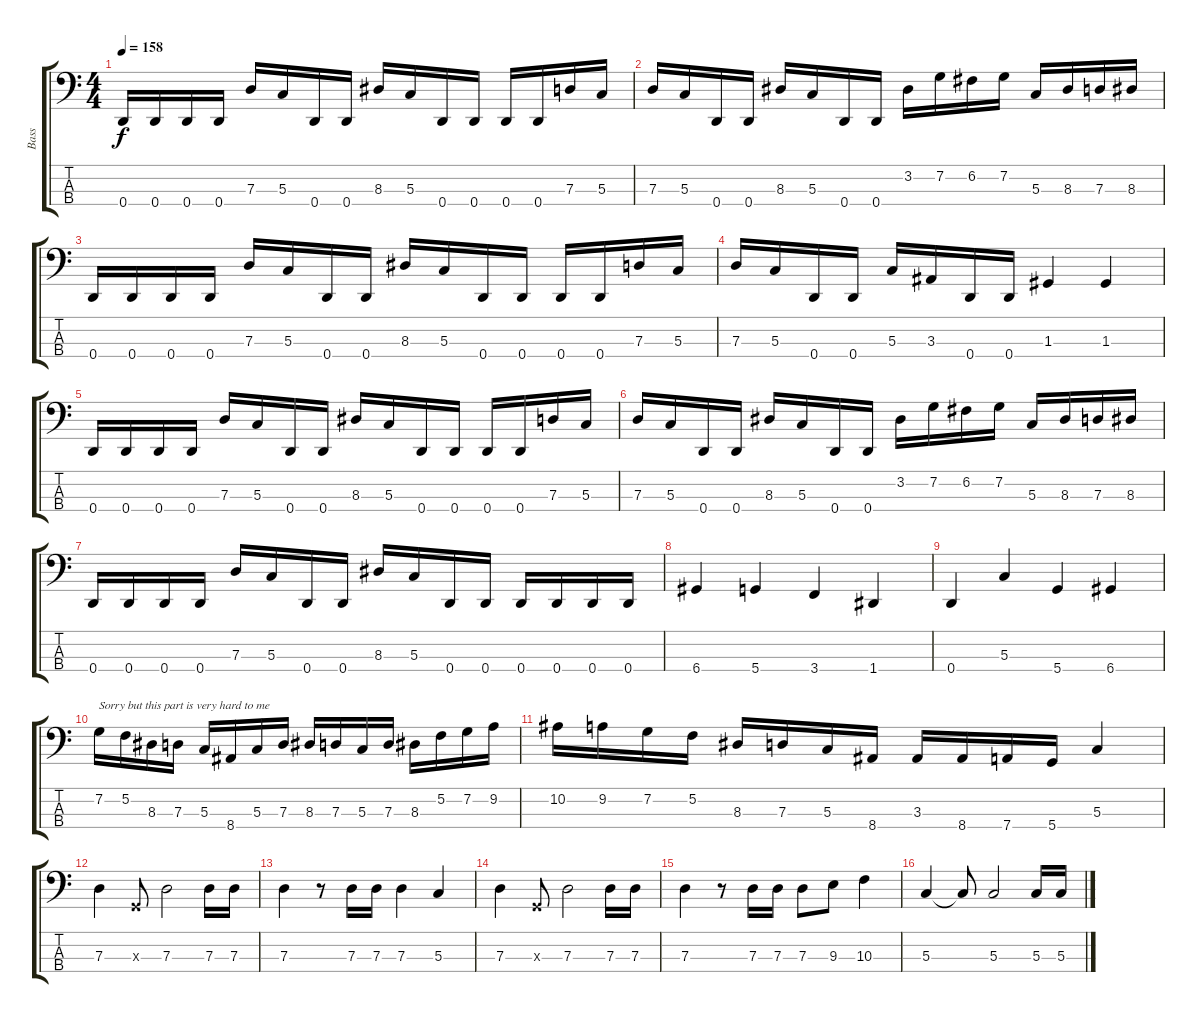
\track ("Bass" "Bass") {instrument electricbassfinger}
\staff {score tabs}
\tuning (F2 C2 G1 D1) {hide}
\ts (4 4)
\tempo 158
\clef f4
\ks c
0.4.16{dy f instrument electricbassfinger} 0.4.16 0.4.16 0.4.16 7.3.16 5.3.16 0.4.16 0.4.16 8.3.16 5.3.16 0.4.16 0.4.16 0.4.16 0.4.16 7.3.16 5.3.16 |
7.3.16 5.3.16 0.4.16 0.4.16 8.3.16 5.3.16 0.4.16 0.4.16 3.2.16 7.2.16 6.2.16 7.2.16 5.3.16 8.3.16 7.3.16 8.3.16 |
0.4.16 0.4.16 0.4.16 0.4.16 7.3.16 5.3.16 0.4.16 0.4.16 8.3.16 5.3.16 0.4.16 0.4.16 0.4.16 0.4.16 7.3.16 5.3.16 |
7.3.16 5.3.16 0.4.16 0.4.16 5.3.16 3.3.16 0.4.16 0.4.16 1.3.4 1.3.4 |
0.4.16 0.4.16 0.4.16 0.4.16 7.3.16 5.3.16 0.4.16 0.4.16 8.3.16 5.3.16 0.4.16 0.4.16 0.4.16 0.4.16 7.3.16 5.3.16 |
7.3.16 5.3.16 0.4.16 0.4.16 8.3.16 5.3.16 0.4.16 0.4.16 3.2.16 7.2.16 6.2.16 7.2.16 5.3.16 8.3.16 7.3.16 8.3.16 |
0.4.16 0.4.16 0.4.16 0.4.16 7.3.16 5.3.16 0.4.16 0.4.16 8.3.16 5.3.16 0.4.16 0.4.16 0.4.16 0.4.16 0.4.16 0.4.16 |
6.4.4 5.4.4 3.4.4 1.4.4 |
0.4.4 5.3.4 5.4.4 6.4.4 |
7.2.16{txt "Sorry but this part is very hard to me"} 5.2.16 8.3.16 7.3.16 5.3.16 8.4.16 5.3.16 7.3.16 8.3.16 7.3.16 5.3.16 7.3.16 8.3.16 5.2.16 7.2.16 9.2.16 |
10.2.16 9.2.16 7.2.16 5.2.16 8.3.16 7.3.16 5.3.16 8.4.16 3.3.16 8.4.16 7.4.16 5.4.16 5.3.4 |
7.3.4 0.3{x}.8 7.3.2 7.3.16 7.3.16 |
7.3.4 r.8 7.3.16 7.3.16 7.3.4 5.3.4 |
7.3.4 0.3{x}.8 7.3.2 7.3.16 7.3.16 |
7.3.4 r.8 7.3.16 7.3.16 7.3.8 9.3.8 10.3.4 |
5.3.4 5.3{t}.8 5.3.2 5.3.16 5.3.16
